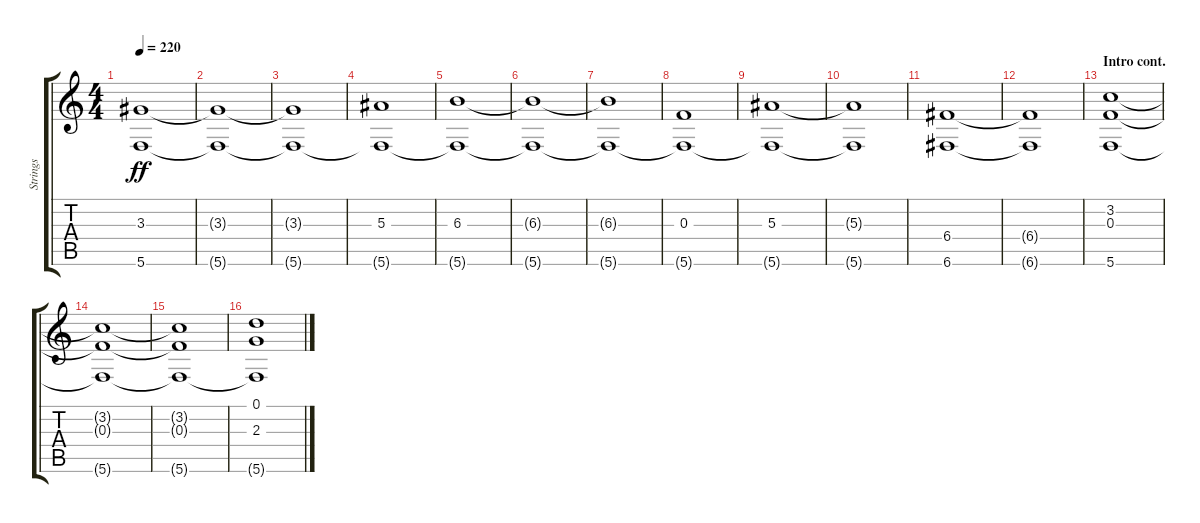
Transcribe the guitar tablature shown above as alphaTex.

\track ("Strings" "Strings") {instrument electricguitarclean}
\staff {score tabs}
\tuning (D4 A3 F3 C3 G2 C2) {hide}
\ts (4 4)
\tempo 220
\clef g2
\ks aminor
(3.3 5.6{t}).1{dy ff} |
(3.3{t} 5.6{t}).1 |
(3.3{t} 5.6{t}).1 |
(5.3 5.6{t}).1 |
(6.3 5.6{t}).1 |
(6.3{t} 5.6{t}).1 |
(6.3{t} 5.6{t}).1 |
(0.3 5.6{t}).1 |
(5.3 5.6{t}).1 |
(5.3{t} 5.6{t}).1 |
(6.4 6.6).1 |
(6.4{t} 6.6{t}).1 |
\section ("" "Intro cont.")
(3.2 0.3 5.6).1 |
(3.2{t} 0.3{t} 5.6{t}).1 |
(3.2{t} 0.3{t} 5.6{t}).1 |
(0.1 2.3 5.6{t}).1
